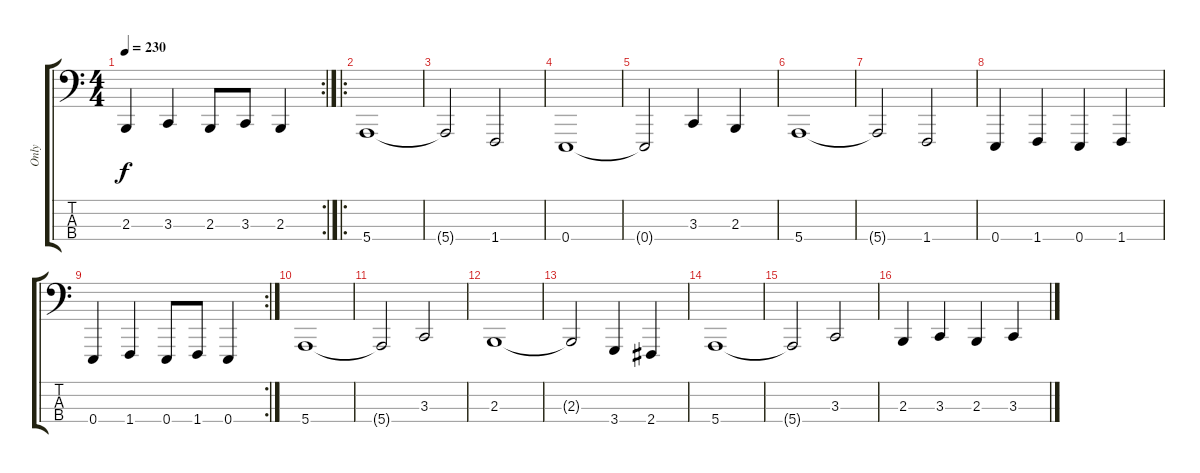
\track ("Only" "Only") {instrument lead8bassandlead}
\staff {score tabs}
\tuning (G2 D2 A1 E1) {hide}
\rc 2
\ts (4 4)
\tempo 230
\clef f4
\ks c
2.3.4{dy f} 3.3.4 2.3.8 3.3.8 2.3.4 |
\ro
5.4.1 |
5.4{t}.2 1.4.2 |
0.4.1 |
0.4{t}.2 3.3.4 2.3.4 |
5.4.1 |
5.4{t}.2 1.4.2 |
0.4.4 1.4.4 0.4.4 1.4.4 |
\rc 2
0.4.4 1.4.4 0.4.8 1.4.8 0.4.4 |
5.4.1 |
5.4{t}.2 3.3.2 |
2.3.1 |
2.3{t}.2 3.4.4 2.4.4 |
5.4.1 |
5.4{t}.2 3.3.2 |
2.3.4 3.3.4 2.3.4 3.3.4
